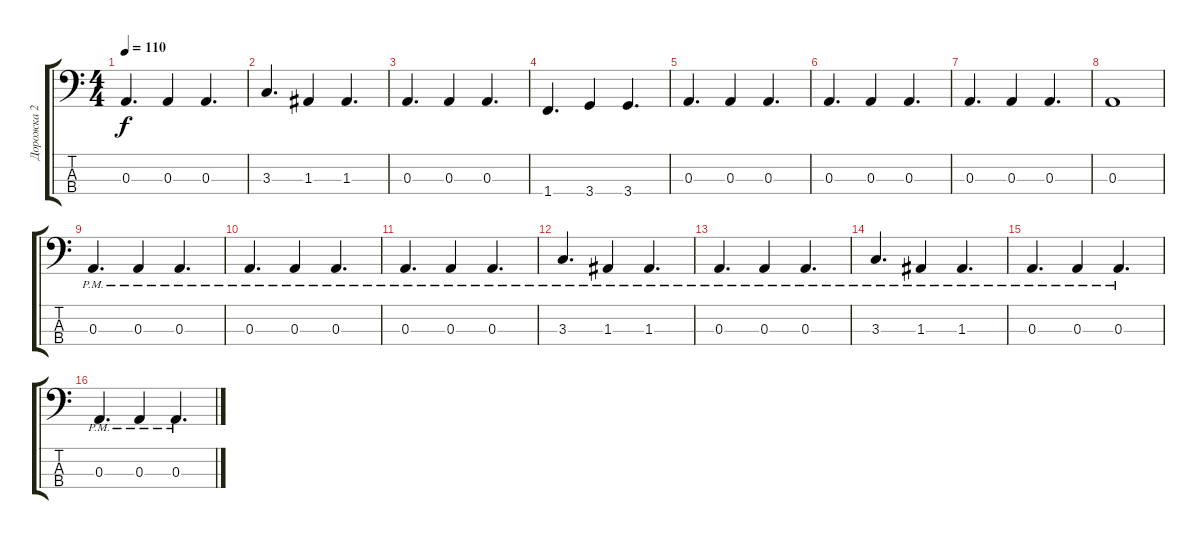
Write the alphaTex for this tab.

\track ("Дорожка 2" "Дорожка 2") {instrument electricbasspick}
\staff {score tabs}
\tuning (G2 D2 A1 E1) {hide}
\ts (4 4)
\tempo 110
\clef f4
\ks c
0.3.4{d dy f} 0.3.4 0.3.4{d} |
3.3.4{d} 1.3.4 1.3.4{d} |
0.3.4{d} 0.3.4 0.3.4{d} |
1.4.4{d} 3.4.4 3.4.4{d} |
0.3.4{d} 0.3.4 0.3.4{d} |
0.3.4{d} 0.3.4 0.3.4{d} |
0.3.4{d} 0.3.4 0.3.4{d} |
0.3.1 |
0.3{pm}.4{d} 0.3{pm}.4 0.3{pm}.4{d} |
0.3{pm}.4{d} 0.3{pm}.4 0.3{pm}.4{d} |
0.3{pm}.4{d} 0.3{pm}.4 0.3{pm}.4{d} |
3.3{pm}.4{d} 1.3{pm}.4 1.3{pm}.4{d} |
0.3{pm}.4{d} 0.3{pm}.4 0.3{pm}.4{d} |
3.3{pm}.4{d} 1.3{pm}.4 1.3{pm}.4{d} |
0.3{pm}.4{d} 0.3{pm}.4 0.3{pm}.4{d} |
0.3{pm}.4{d} 0.3{pm}.4 0.3{pm}.4{d}
